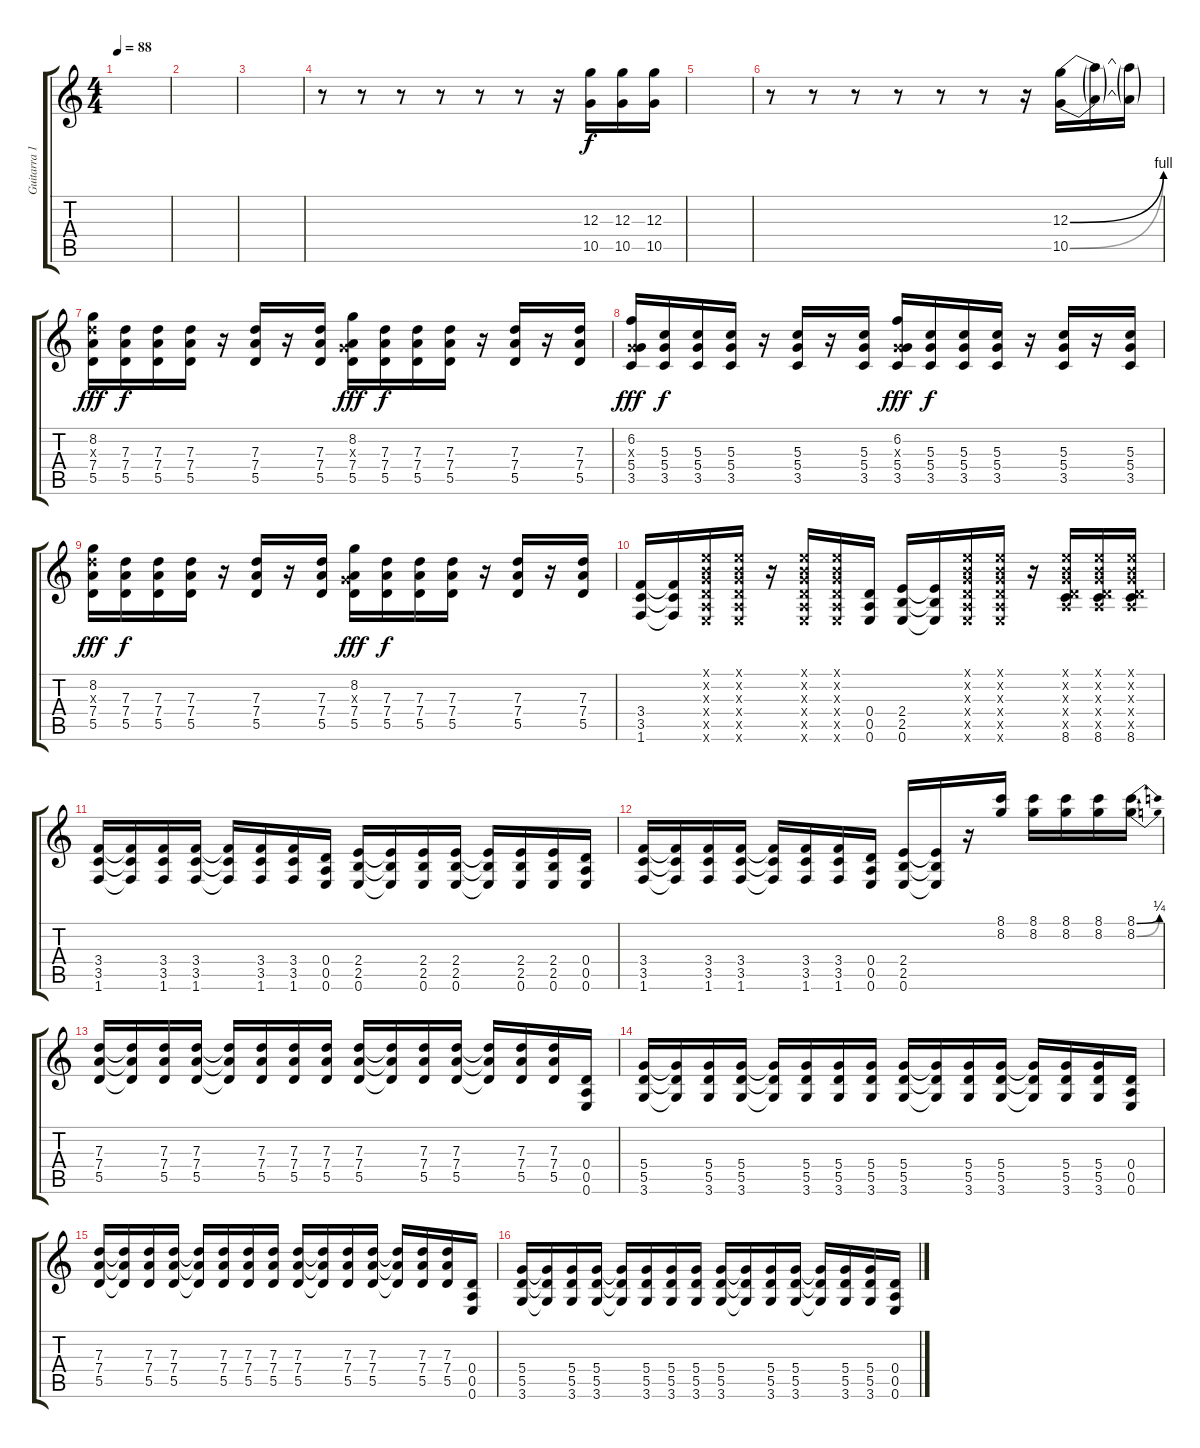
\track ("Guitarra 1 (Evan)" "Guitarra 1") {instrument distortionguitar}
\staff {score tabs}
\tuning (E4 B3 G3 D3 A2 E2) {hide}
\ts (4 4)
\tempo 88
\clef g2
\ks c
|
|
|
r.8{volume 10} r.8 r.8 r.8 r.8 r.8 r.16 (12.3 10.5).16 (12.3 10.5).16 (12.3 10.5).16 |
|
r.8 r.8 r.8 r.8 r.8 r.8 r.16 (12.3{be (bend 0 0 60 4)} 10.5{be (bend 0 0 60 4)}).16 (12.3{t} 10.5{t}).16 (12.3{t} 10.5{t}).16 |
(8.2 7.3{x} 7.4 5.5).16{dy fff volume 13} (7.3 7.4 5.5).16{dy f} (7.3 7.4 5.5).16 (7.3 7.4 5.5).16 r.16 (7.3 7.4 5.5).16 r.16 (7.3 7.4 5.5).16 (8.2 0.3{x} 7.4 5.5).16{dy fff} (7.3 7.4 5.5).16{dy f} (7.3 7.4 5.5).16 (7.3 7.4 5.5).16 r.16 (7.3 7.4 5.5).16 r.16 (7.3 7.4 5.5).16 |
(6.2 0.3{x} 5.4 3.5).16{dy fff} (5.3 5.4 3.5).16{dy f} (5.3 5.4 3.5).16 (5.3 5.4 3.5).16 r.16 (5.3 5.4 3.5).16 r.16 (5.3 5.4 3.5).16 (6.2 0.3{x} 5.4 3.5).16{dy fff} (5.3 5.4 3.5).16{dy f} (5.3 5.4 3.5).16 (5.3 5.4 3.5).16 r.16 (5.3 5.4 3.5).16 r.16 (5.3 5.4 3.5).16 |
(8.2 7.3{x} 7.4 5.5).16{dy fff} (7.3 7.4 5.5).16{dy f} (7.3 7.4 5.5).16 (7.3 7.4 5.5).16 r.16 (7.3 7.4 5.5).16 r.16 (7.3 7.4 5.5).16 (8.2 0.3{x} 7.4 5.5).16{dy fff} (7.3 7.4 5.5).16{dy f} (7.3 7.4 5.5).16 (7.3 7.4 5.5).16 r.16 (7.3 7.4 5.5).16 r.16 (7.3 7.4 5.5).16 |
(3.4 3.5 1.6).16 (3.4{t} 3.5{t} 1.6{t}).16 (0.1{x} 0.2{x} 0.3{x} 0.4{x} 0.5{x} 0.6{x}).16 (0.1{x} 0.2{x} 0.3{x} 0.4{x} 0.5{x} 0.6{x}).16 r.16 (0.1{x} 0.2{x} 0.3{x} 0.4{x} 0.5{x} 0.6{x}).16 (0.1{x} 0.2{x} 0.3{x} 0.4{x} 0.5{x} 0.6{x}).16 (0.4 0.5 0.6).16 (2.4 2.5 0.6).16 (2.4{t} 2.5{t} 0.6{t}).16 (0.1{x} 0.2{x} 0.3{x} 0.4{x} 0.5{x} 0.6{x}).16 (0.1{x} 0.2{x} 0.3{x} 0.4{x} 0.5{x} 0.6{x}).16 r.16 (0.1{x} 0.2{x} 0.3{x} 0.4{x} 0.5{x} 8.6).16{instrument guitarharmonics} (0.1{x} 0.2{x} 0.3{x} 0.4{x} 0.5{x} 8.6).16 (0.1{x} 0.2{x} 0.3{x} 0.4{x} 0.5{x} 8.6).16 |
(3.4 3.5 1.6).16{instrument distortionguitar} (3.4{t} 3.5{t} 1.6{t}).16 (3.4 3.5 1.6).16 (3.4 3.5 1.6).16 (3.4{t} 3.5{t} 1.6{t}).16 (3.4 3.5 1.6).16 (3.4 3.5 1.6).16 (0.4 0.5 0.6).16 (2.4 2.5 0.6).16 (2.4{t} 2.5{t} 0.6{t}).16 (2.4 2.5 0.6).16 (2.4 2.5 0.6).16 (2.4{t} 2.5{t} 0.6{t}).16 (2.4 2.5 0.6).16 (2.4 2.5 0.6).16 (0.4 0.5 0.6).16 |
(3.4 3.5 1.6).16 (3.4{t} 3.5{t} 1.6{t}).16 (3.4 3.5 1.6).16 (3.4 3.5 1.6).16 (3.4{t} 3.5{t} 1.6{t}).16 (3.4 3.5 1.6).16 (3.4 3.5 1.6).16 (0.4 0.5 0.6).16 (2.4 2.5 0.6).16 (2.4{t} 2.5{t} 0.6{t}).16 r.16 (8.1 8.2).16 (8.1 8.2).16 (8.1 8.2).16 (8.1 8.2).16 (8.1{be (bend 0 0 60 1)} 8.2{be (bend 0 0 60 1)}).16 |
(7.3 7.4 5.5).16 (7.3{t} 7.4{t} 5.5{t}).16 (7.3 7.4 5.5).16 (7.3 7.4 5.5).16 (7.3{t} 7.4{t} 5.5{t}).16 (7.3 7.4 5.5).16 (7.3 7.4 5.5).16 (7.3 7.4 5.5).16 (7.3 7.4 5.5).16 (7.3{t} 7.4{t} 5.5{t}).16 (7.3 7.4 5.5).16 (7.3 7.4 5.5).16 (7.3{t} 7.4{t} 5.5{t}).16 (7.3 7.4 5.5).16 (7.3 7.4 5.5).16 (0.4 0.5 0.6).16 |
(5.4 5.5 3.6).16 (5.4{t} 5.5{t} 3.6{t}).16 (5.4 5.5 3.6).16 (5.4 5.5 3.6).16 (5.4{t} 5.5{t} 3.6{t}).16 (5.4 5.5 3.6).16 (5.4 5.5 3.6).16 (5.4 5.5 3.6).16 (5.4 5.5 3.6).16 (5.4{t} 5.5{t} 3.6{t}).16 (5.4 5.5 3.6).16 (5.4 5.5 3.6).16 (5.4{t} 5.5{t} 3.6{t}).16 (5.4 5.5 3.6).16 (5.4 5.5 3.6).16 (0.4 0.5 0.6).16 |
(7.3 7.4 5.5).16 (7.3{t} 7.4{t} 5.5{t}).16 (7.3 7.4 5.5).16 (7.3 7.4 5.5).16 (7.3{t} 7.4{t} 5.5{t}).16 (7.3 7.4 5.5).16 (7.3 7.4 5.5).16 (7.3 7.4 5.5).16 (7.3 7.4 5.5).16 (7.3{t} 7.4{t} 5.5{t}).16 (7.3 7.4 5.5).16 (7.3 7.4 5.5).16 (7.3{t} 7.4{t} 5.5{t}).16 (7.3 7.4 5.5).16 (7.3 7.4 5.5).16 (0.4 0.5 0.6).16 |
(5.4 5.5 3.6).16 (5.4{t} 5.5{t} 3.6{t}).16 (5.4 5.5 3.6).16 (5.4 5.5 3.6).16 (5.4{t} 5.5{t} 3.6{t}).16 (5.4 5.5 3.6).16 (5.4 5.5 3.6).16 (5.4 5.5 3.6).16 (5.4 5.5 3.6).16 (5.4{t} 5.5{t} 3.6{t}).16 (5.4 5.5 3.6).16 (5.4 5.5 3.6).16 (5.4{t} 5.5{t} 3.6{t}).16 (5.4 5.5 3.6).16 (5.4 5.5 3.6).16 (0.4 0.5 0.6).16
